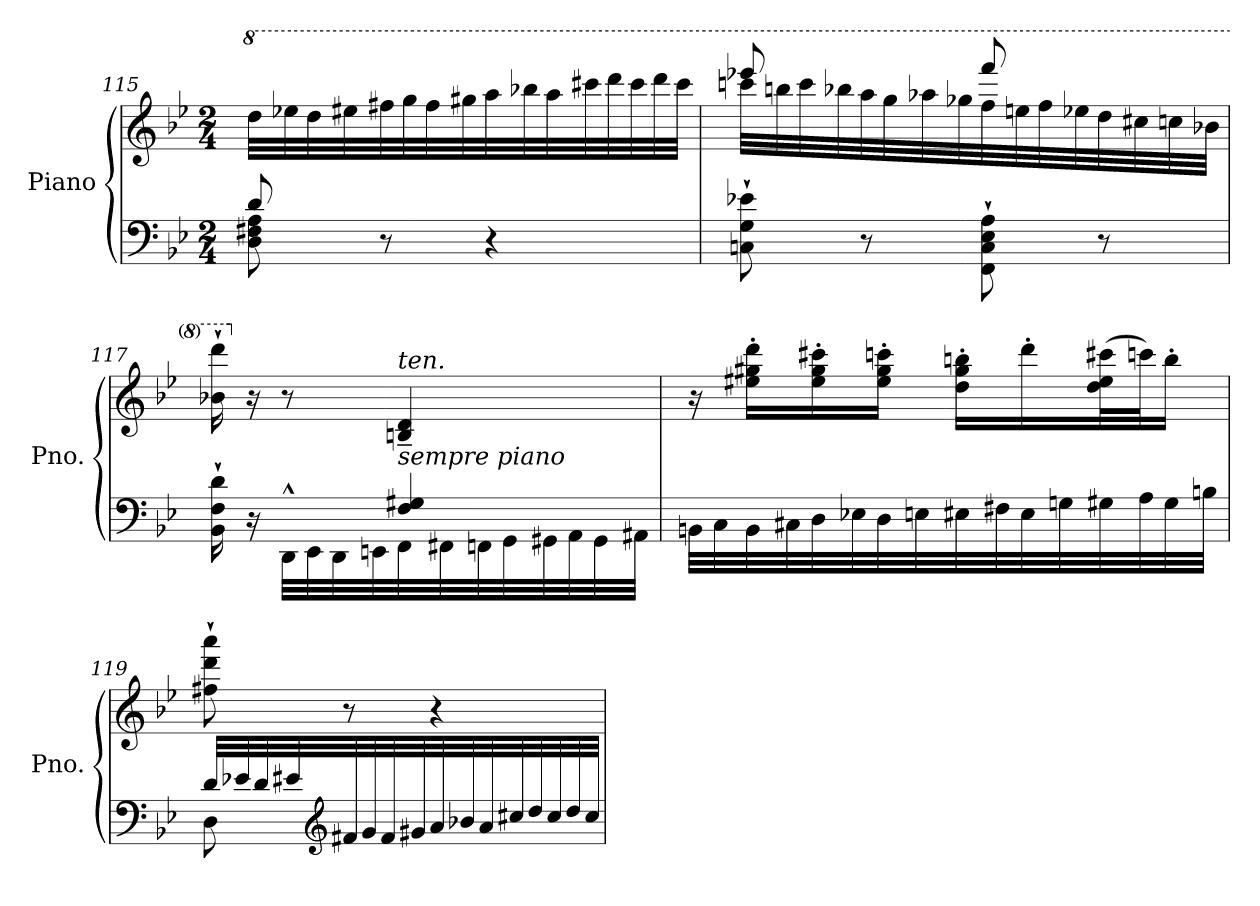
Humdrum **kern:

**kern	**kern
*part1	*part1
*staff2	*staff1
*I"Piano	*
*I'Pno.	*
!!LO:LB:g=z
*clefF4	*clefG2
*k[b-e-]	*k[b-e-]
*M2/4	*M2/4
=115	=115
*^	*
*	*	*8va
8D\` 8F#X\` 8A\`	8d`/	32ddd\LLL
.	.	32eee-X\
.	.	32ddd\
.	.	32eee#X\
8r	4.ryy	32fff#X\
.	.	32ggg\
.	.	32fff#\
.	.	32ggg#X\
4r	.	32aaa\
.	.	32bbb-X\
.	.	32aaa\
.	.	32cccc#X\
.	.	32dddd\
.	.	32cccc#\
.	.	32dddd\
.	.	32cccc#\JJJ
*v	*v	*
=116	=116
*	*^
8Cn\` 8G\` 8e-X\`	32ccccn\LLL	8eeee-X/
.	32bbbn\	.
.	32cccc\	.
.	32bbb-X\	.
8r	32aaa\	8ryy
.	32ggg\	.
.	32aaa-X\	.
.	32ggg-X\	.
8FF\` 8C\` 8E-\` 8A\`	32fff\	8ffff/
.	32eeen\	.
.	32fff\	.
.	32eee-X\	.
8r	32ddd\	8ryy
.	32ccc#X\	.
.	32cccn\	.
.	32bb-X\JJJ	.
*	*v	*v
!!LO:PB:g=z
=117	=117
*^	*
16BB-\` 16F\` 16d\`	4ryy	16bb-X\` 16dddd\`
*	*	*X8va
16r	.	16r
32DD^^\LLL	.	8r
32EE-\	.	.
32DD\	.	.
32EEn\	.	.
!	!	!LO:TX:a:i:t=ten.
!	!	!LO:TX:b:i:t=sempre piano
32FF\	4F/ 4G#X/	4Bn/~ 4d/~
32FF#X\	.	.
32FFn\	.	.
32GG\	.	.
32GG#X\	.	.
32AA\	.	.
32GG#\	.	.
32AA#X\JJJ	.	.
*v	*v	*
!!LO:LB:g=z
=118	=118
32BBn\LLL	16r
32C\	.
32BB\	16ee#X\' 16gg#X\' 16ddd\'LL
32C#X\	.
32D\	16ee#\' 16gg#\' 16ccc#X\'
32E-X\	.
32D\	16ee#\' 16gg#\' 16cccn\'JJ
32En\	.
32E#X\	16dd\' 16gg#\' 16bbn\'LL
32F#X\	.
32E#\	16ddd'\
32Gn\	.
32G#X\	(>32dd\ 32ee#\ 32ccc#X\L
32A\	32cccn\J)
32G#\	16bb'\JJ
32Bn\JJJ	.
=119	=119
*^	*
32d/LLL	8D\	8ff#X\` 8ddd\` 8aaa\`
32e-X/	.	.
32d/	.	.
32e#X/	.	.
*clefG2	*	*
32f#X/	4.ryy	8r
32g/	.	.
32f#/	.	.
32g#X/	.	.
32a/	.	4r
32b-X/	.	.
32a/	.	.
32cc#X/	.	.
32dd/	.	.
32cc#/	.	.
32dd/	.	.
32cc#/JJJ	.	.
*v	*v	*
=	=
*-	*-
